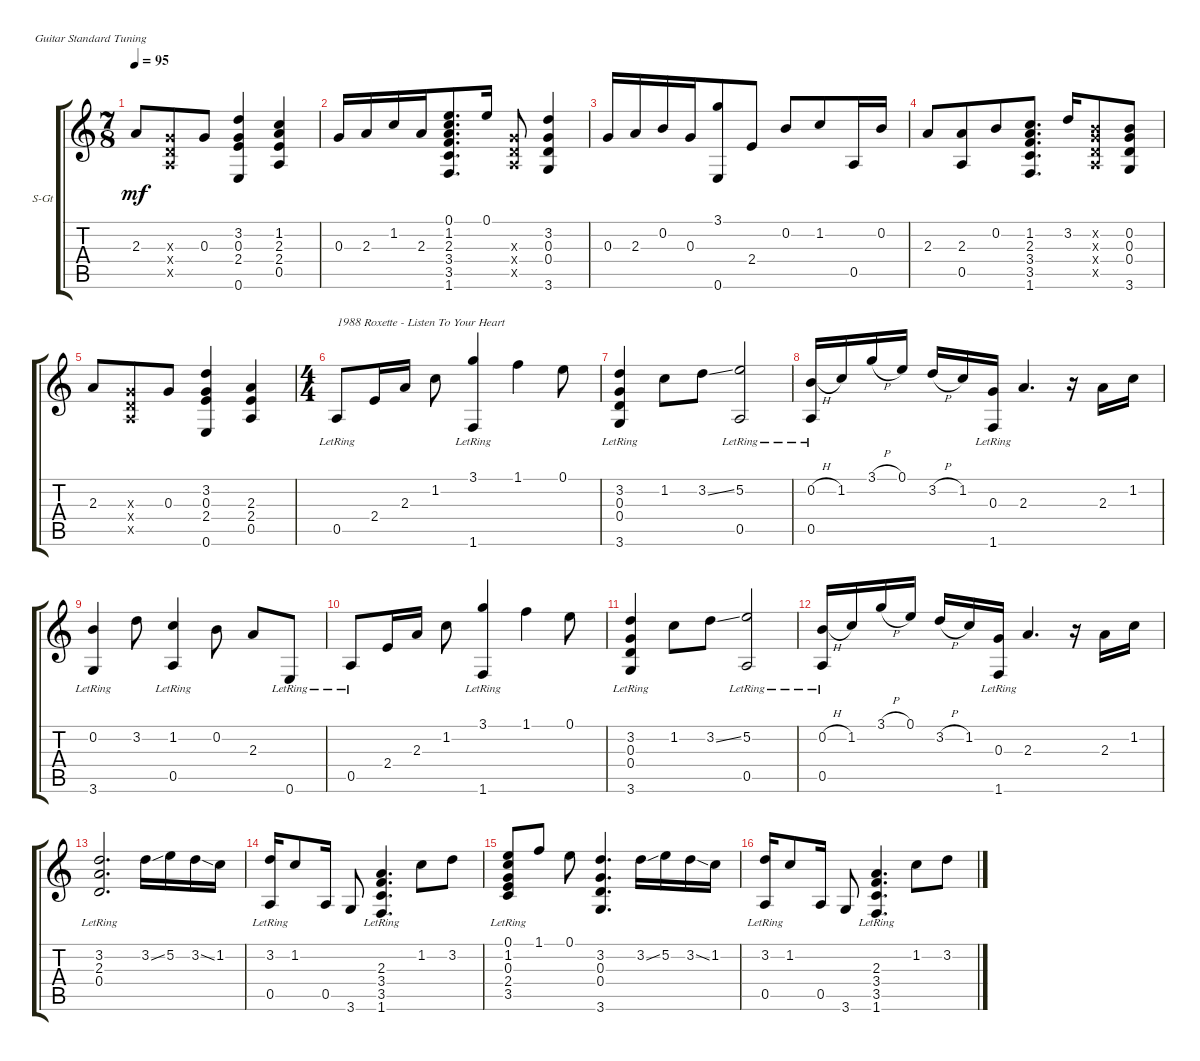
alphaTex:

\defaultSystemsLayout 4
\bracketExtendMode groupsimilarinstruments
\firstSystemTrackNameOrientation horizontal
\otherSystemsTrackNameOrientation horizontal
\track ("Steel Guitar" "S-Gt") {instrument acousticguitarsteel}
\staff {score tabs}
\tuning (E4 B3 G3 D3 A2 E2)
\ts (7 8)
\tempo 95
\clef g2
\ks c
2.3.8{dy mf} (0.3{x} 0.4{x} 0.5{x}).8 0.3.8 (0.6 2.4 0.3 3.2).4 (0.5 2.4 2.3 1.2).4 |
0.3.16 2.3.16 1.2.16 2.3.16 (1.6 0.1 3.5 3.4 2.3 1.2).8{d} 0.1.16 (0.4{x} 0.5{x} 0.3{x}).8 (3.6 0.4 0.3 3.2).4 |
0.3.16 2.3.16 0.2.16 0.3.16 (0.6 3.1).8 2.4.8 0.2.8 1.2.8 0.5.16 0.2.16 |
2.3.8 (0.5 2.3).8 0.2.8 (1.6 3.5 3.4 2.3 1.2).8{d} 3.2.16 (0.2{x} 0.3{x} 0.4{x} 0.5{x}).8 (3.6 0.4 0.3 0.2).8 |
2.3.8 (0.3{x} 0.4{x} 0.5{x}).8 0.3.8 (0.6 2.4 0.3 3.2).4 (0.5 2.4 2.3).4 |
\ts (4 4)
0.5{lr}.8{txt "1988 Roxette - Listen To Your Heart"} 2.4.16 2.3.16 1.2.8 (1.6 3.1{lr}).4 1.1.4 0.1.8 |
(3.6 3.2{lr} 0.3 0.4).4 1.2.8 3.2{ss}.8 (5.2{lr} 0.5).2 |
(0.5{lr} 0.2{h}).16 1.2.16 3.1{h}.16 0.1.16 3.2{h}.16 1.2.16 (1.6{lr} 0.3).16 2.3.4{d} r.16 2.3.16 1.2.16 |
(0.2 3.6{lr}).4 3.2.8 (1.2 0.5{lr}).4 0.2.8 2.3.8 0.6{lr}.8 |
0.5{lr}.8 2.4.16 2.3.16 1.2.8 (1.6{lr} 3.1).4 1.1.4 0.1.8 |
(3.6{lr} 3.2 0.3 0.4).4 1.2.8 3.2{ss}.8 (5.2 0.5{lr}).2 |
(0.5{lr} 0.2{h}).16 1.2.16 3.1{h}.16 0.1.16 3.2{h}.16 1.2.16 (1.6{lr} 0.3).16 2.3.4{d} r.16 2.3.16 1.2.16 |
(3.2{lr} 0.4{lr} 2.3{lr}).2{d} 3.2{ss}.16 5.2.16 3.2{ss}.16 1.2.16 |
(0.5{lr} 3.2).16 1.2.8 0.5.16 3.6.8 (1.6 3.5{lr} 3.4 2.3).4{d} 1.2.8 3.2.8 |
(3.5{lr} 2.4{lr} 0.3{lr} 1.2{lr} 0.1{lr}).8 1.1.8 0.1.8 (3.2 3.6 0.3 0.4).4{d} 3.2{ss}.16 5.2.16 3.2{ss}.16 1.2.16 |
(0.5{lr} 3.2).16 1.2.8 0.5.16 3.6.8 (1.6 3.5{lr} 3.4 2.3).4{d} 1.2.8 3.2.8
